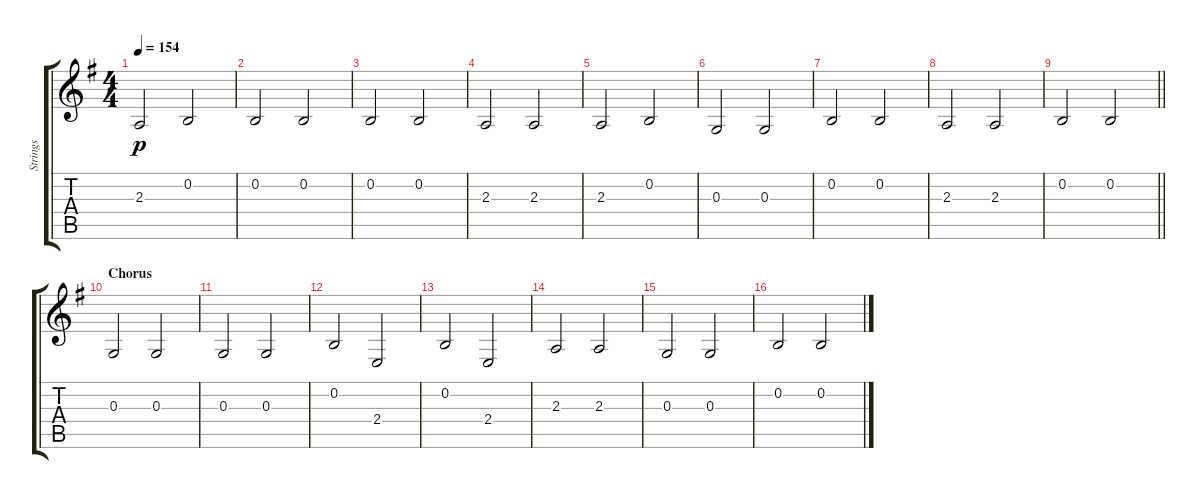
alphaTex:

\track ("Strings" "Strings") {instrument stringensemble1}
\staff {score tabs}
\tuning (E4 B3 G3 D3 A2 E2) {hide}
\ts (4 4)
\tempo 154
\clef g2
\ks g
2.3.2{dy p} 0.2.2 |
0.2.2 0.2.2 |
0.2.2 0.2.2 |
2.3.2 2.3.2 |
2.3.2 0.2.2 |
0.3.2 0.3.2 |
0.2.2 0.2.2 |
2.3.2 2.3.2 |
\barLineRight lightlight
0.2.2 0.2.2 |
\section ("" "Chorus")
0.3.2 0.3.2 |
0.3.2 0.3.2 |
0.2.2 2.4.2 |
0.2.2 2.4.2 |
2.3.2 2.3.2 |
0.3.2 0.3.2 |
0.2.2 0.2.2
